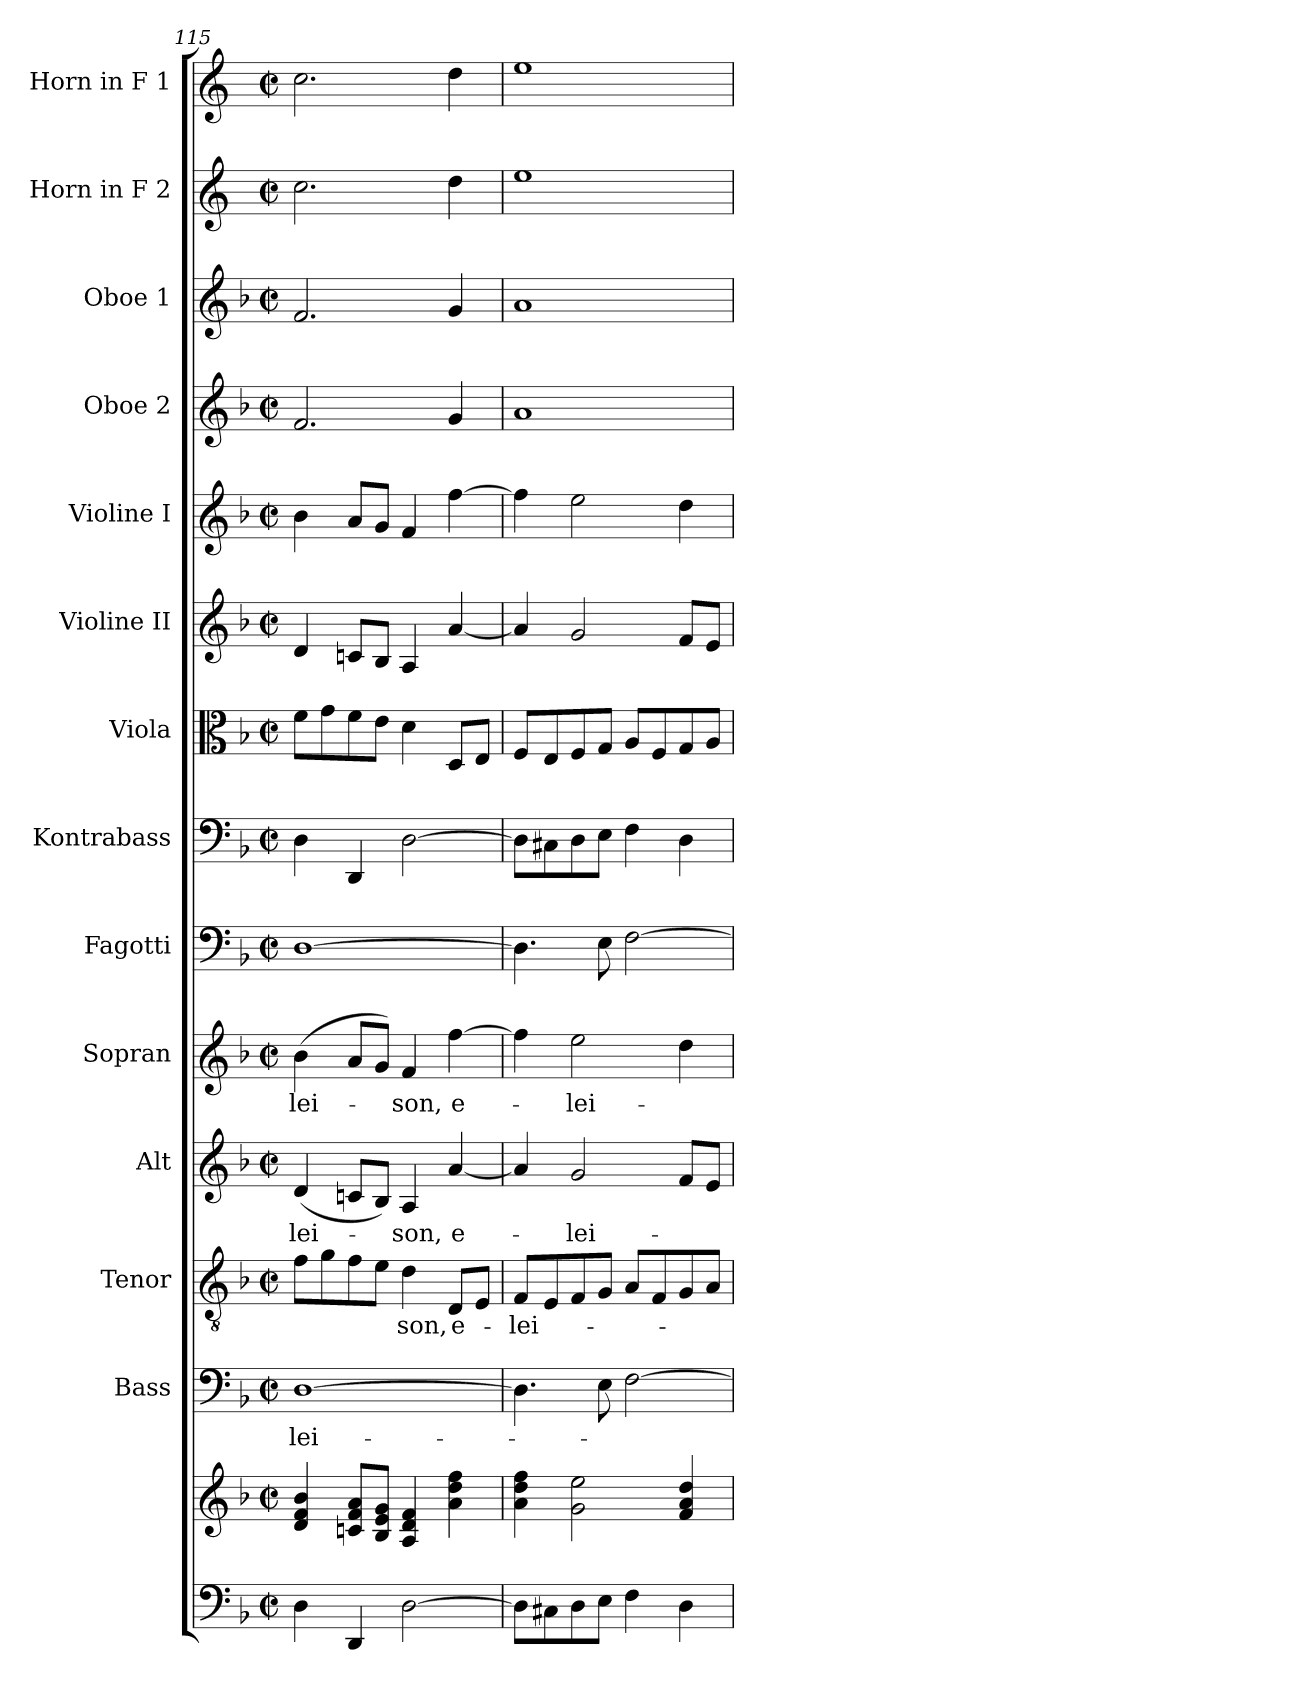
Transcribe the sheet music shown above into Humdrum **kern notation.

**kern	**kern	**kern	**text	**kern	**text	**kern	**text	**kern	**text	**kern	**kern	**kern	**kern	**kern	**kern	**kern	**kern	**kern
*part14	*part14	*part13	*part13	*part12	*part12	*part11	*part11	*part10	*part10	*part9	*part8	*part7	*part6	*part5	*part4	*part3	*part2	*part1
*staff15	*staff14	*staff13	*staff13	*staff12	*staff12	*staff11	*staff11	*staff10	*staff10	*staff9	*staff8	*staff7	*staff6	*staff5	*staff4	*staff3	*staff2	*staff1
*	*	*I"Bass	*	*I"Tenor	*	*I"Alt	*	*I"Sopran	*	*I"Fagotti	*I"Kontrabass	*I"Viola	*I"Violine II	*I"Violine I	*I"Oboe 2	*I"Oboe 1	*I"Horn in F 2	*I"Horn in F 1
*	*	*I'B.	*	*I'T.	*	*I'A.	*	*I'S.	*	*I'Fg.	*I'Kb.	*I'Vla.	*I'Vl. II	*I'Vl. I	*I'Ob. 2	*I'Ob. 1	*	*
*clefF4	*clefG2	*clefF4	*	*clefGv2	*	*clefG2	*	*clefG2	*	*clefF4	*clefF4	*clefC3	*clefG2	*clefG2	*clefG2	*clefG2	*clefG2	*clefG2
*	*	*	*	*	*	*	*	*	*	*	*ITrd7c12	*	*	*	*	*	*ITrd4c7	*ITrd4c7
*k[b-]	*k[b-]	*k[b-]	*	*k[b-]	*	*k[b-]	*	*k[b-]	*	*k[b-]	*k[b-]	*k[b-]	*k[b-]	*k[b-]	*k[b-]	*k[b-]	*k[b-]	*k[b-]
*F:	*F:	*F:	*	*F:	*	*F:	*	*F:	*	*F:	*F:	*F:	*F:	*F:	*F:	*F:	*F:	*F:
*M2/2	*M2/2	*M2/2	*	*M2/2	*	*M2/2	*	*M2/2	*	*M2/2	*M2/2	*M2/2	*M2/2	*M2/2	*M2/2	*M2/2	*M2/2	*M2/2
*met(c|)	*met(c|)	*met(c|)	*	*met(c|)	*	*met(c|)	*	*met(c|)	*	*met(c|)	*met(c|)	*met(c|)	*met(c|)	*met(c|)	*met(c|)	*met(c|)	*met(c|)	*met(c|)
=115	=115	=115	=115	=115	=115	=115	=115	=115	=115	=115	=115	=115	=115	=115	=115	=115	=115	=115
!	!	!	!LO:LY:b	!	!	!	!LO:LY:b	!	!LO:LY:b	!	!	!	!	!	!	!	!	!
4D\	4d/ 4f/ 4b-/	[1D	-lei-	8f\L	.	(<4d/	-lei-	(>4b-\	-lei-	[1D	4DD\	8f\L	4d/	4b-\	2.f/	2.f/	2.f\	2.f\
.	.	.	.	8g\	.	.	.	.	.	.	.	8g\	.	.	.	.	.	.
4DD/	8cn/ 8f/ 8a/L	.	.	8f\	.	8cn/L	.	8a/L	.	.	4DDD/	8f\	8cn/L	8a/L	.	.	.	.
.	8B-/ 8e/ 8g/J	.	.	8e\J	.	8B-/J)	.	8g/J)	.	.	.	8e\J	8B-/J	8g/J	.	.	.	.
!	!	!	!	!	!LO:LY:b	!	!LO:LY:b	!	!LO:LY:b	!	!	!	!	!	!	!	!	!
[2D\	4A/ 4d/ 4f/	.	.	4d\	-son,	4A/	-son,	4f/	-son,	.	[2DD\	4d\	4A/	4f/	.	.	.	.
!	!	!	!	!	!LO:LY:b	!	!LO:LY:b	!	!LO:LY:b	!	!	!	!	!	!	!	!	!
.	4a\ 4dd\ 4ff\	.	.	8D/L	e-	[4a/	e-	[4ff\	e-	.	.	8D/L	[4a/	[4ff\	4g/	4g/	4g\	4g\
.	.	.	.	8E/J	.	.	.	.	.	.	.	8E/J	.	.	.	.	.	.
=116	=116	=116	=116	=116	=116	=116	=116	=116	=116	=116	=116	=116	=116	=116	=116	=116	=116	=116
!	!	!	!	!	!LO:LY:b	!	!	!	!	!	!	!	!	!	!	!	!	!
8D\L]	4a\ 4dd\ 4ff\	4.D\]	.	8F/L	-lei-	4a/]	.	4ff\]	.	4.D\]	8DD\L]	8F/L	4a/]	4ff\]	1a	1a	1a	1a
8C#X\	.	.	.	8E/	.	.	.	.	.	.	8CC#X\	8E/	.	.	.	.	.	.
!	!	!	!	!	!	!	!LO:LY:b	!	!LO:LY:b	!	!	!	!	!	!	!	!	!
8D\	2g\ 2ee\	.	.	8F/	.	2g/	-lei-	2ee\	-lei-	.	8DD\	8F/	2g/	2ee\	.	.	.	.
8E\J	.	8E\	.	8G/J	.	.	.	.	.	8E\	8EE\J	8G/J	.	.	.	.	.	.
4F\	.	[2F\	.	8A/L	.	.	.	.	.	[2F\	4FF\	8A/L	.	.	.	.	.	.
.	.	.	.	8F/	.	.	.	.	.	.	.	8F/	.	.	.	.	.	.
4D\	4f/ 4a/ 4dd/	.	.	8G/	.	8f/L	.	4dd\	.	.	4DD\	8G/	8f/L	4dd\	.	.	.	.
.	.	.	.	8A/J	.	8e/J	.	.	.	.	.	8A/J	8e/J	.	.	.	.	.
=	=	=	=	=	=	=	=	=	=	=	=	=	=	=	=	=	=	=
*-	*-	*-	*-	*-	*-	*-	*-	*-	*-	*-	*-	*-	*-	*-	*-	*-	*-	*-
